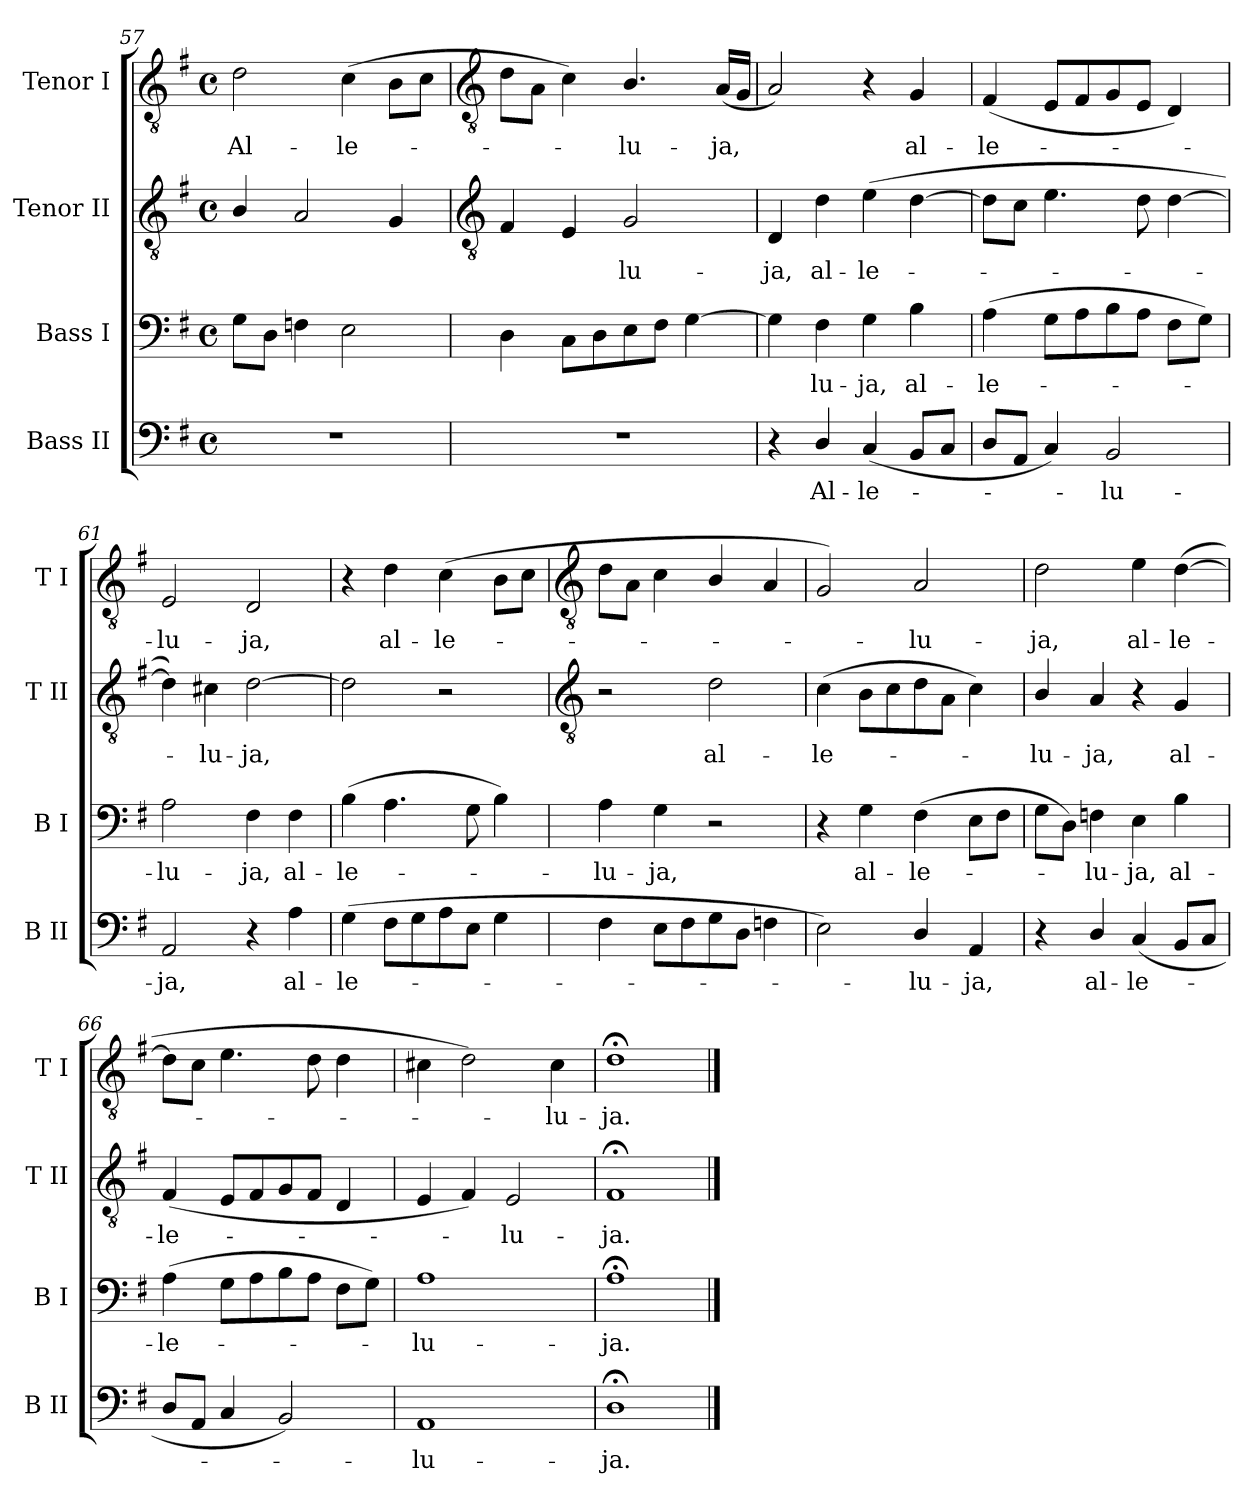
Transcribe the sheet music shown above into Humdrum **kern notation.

**kern	**text	**kern	**text	**kern	**text	**kern	**text
*part4	*part4	*part3	*part3	*part2	*part2	*part1	*part1
*staff4	*staff4	*staff3	*staff3	*staff2	*staff2	*staff1	*staff1
*I"Bass II	*	*I"Bass I	*	*I"Tenor II	*	*I"Tenor I	*
*I'B II	*	*I'B I	*	*I'T II	*	*I'T I	*
*clefF4	*	*clefF4	*	*clefGv2	*	*clefGv2	*
*k[f#]	*	*k[f#]	*	*k[f#]	*	*k[f#]	*
*G:	*	*G:	*	*G:	*	*G:	*
*M4/4	*	*M4/4	*	*M4/4	*	*M4/4	*
*met(c)	*	*met(c)	*	*met(c)	*	*met(c)	*
=57	=57	=57	=57	=57	=57	=57	=57
!	!	!	!	!	!	!	!LO:LY:b
1r	.	8GL	.	4B/	.	2d	Al-
.	.	8DJ	.	.	.	.	.
.	.	4Fn	.	2A	.	.	.
!	!	!	!	!	!	!	!LO:LY:b
.	.	2E	.	.	.	(>4c	-le-
.	.	.	.	4G	.	8BL	.
.	.	.	.	.	.	8cJ	.
!!LO:LB:g=z
=58	=58	=58	=58	=58	=58	=58	=58
*	*	*	*	*clefGv2	*	*clefGv2	*
1r	.	4D	.	4F#	.	8dL	.
.	.	.	.	.	.	8AJ	.
.	.	8CL	.	4E	.	4c)	.
.	.	8D	.	.	.	.	.
!	!	!	!	!	!LO:LY:b	!	!LO:LY:b
.	.	8E	.	2G	lu-	4.B/	lu-
.	.	8F#J	.	.	.	.	.
.	.	[4G	.	.	.	.	.
!	!	!	!	!	!	!	!LO:LY:b
.	.	.	.	.	.	(<16ALL	-ja,
.	.	.	.	.	.	16GJJ	.
=59	=59	=59	=59	=59	=59	=59	=59
!	!	!	!	!	!LO:LY:b	!	!
4r	.	4G]	.	4D	-ja,	2A)	.
!	!LO:LY:b	!	!LO:LY:b	!	!LO:LY:b	!	!
4D/	Al-	4F#	lu-	4d	al-	.	.
!	!LO:LY:b	!	!LO:LY:b	!	!LO:LY:b	!	!
(<4C	-le-	4G	-ja,	(>4e	-le-	4r	.
!	!	!	!LO:LY:b	!	!	!	!LO:LY:b
8BBL	.	4B	al-	[4d	.	4G	al-
8CJ	.	.	.	.	.	.	.
=60	=60	=60	=60	=60	=60	=60	=60
!	!	!	!LO:LY:b	!	!	!	!LO:LY:b
8DL	.	(>4A	-le-	8dL]	.	(<4F#	-le-
8AAJ	.	.	.	8cJ	.	.	.
4C)	.	8GL	.	4.e	.	8EL	.
.	.	8A	.	.	.	8F#	.
!	!LO:LY:b	!	!	!	!	!	!
2BB	lu-	8B	.	.	.	8G	.
.	.	8AJ	.	8d	.	8EJ	.
.	.	8F#L	.	[4d	.	4D)	.
.	.	8GJ)	.	.	.	.	.
=61	=61	=61	=61	=61	=61	=61	=61
!	!LO:LY:b	!	!LO:LY:b	!	!	!	!LO:LY:b
2AA	-ja,	2A	lu-	4d])	.	2E	lu-
!	!	!	!	!	!LO:LY:b	!	!
.	.	.	.	4c#X	lu-	.	.
!	!	!	!LO:LY:b	!	!LO:LY:b	!	!LO:LY:b
4r	.	4F#	-ja,	[2d	-ja,	2D	-ja,
!	!LO:LY:b	!	!LO:LY:b	!	!	!	!
4A	al-	4F#	al-	.	.	.	.
=62	=62	=62	=62	=62	=62	=62	=62
!	!LO:LY:b	!	!LO:LY:b	!	!	!	!
(>4G	-le-	(>4B	-le-	2d]	.	4r	.
!	!	!	!	!	!	!	!LO:LY:b
8F#L	.	4.A	.	.	.	4d	al-
8G	.	.	.	.	.	.	.
!	!	!	!	!	!	!	!LO:LY:b
8A	.	.	.	2r	.	(>4c	-le-
8EJ	.	8G	.	.	.	.	.
4G	.	4B)	.	.	.	8BL	.
.	.	.	.	.	.	8cJ	.
!!LO:LB:g=z
=63	=63	=63	=63	=63	=63	=63	=63
*	*	*	*	*clefGv2	*	*clefGv2	*
!	!	!	!LO:LY:b	!	!	!	!
4F#	.	4A	lu-	2r	.	8dL	.
.	.	.	.	.	.	8AJ	.
!	!	!	!LO:LY:b	!	!	!	!
8EL	.	4G	-ja,	.	.	4c	.
8F#	.	.	.	.	.	.	.
!	!	!	!	!	!LO:LY:b	!	!
8G	.	2r	.	2d	al-	4B/	.
8DJ	.	.	.	.	.	.	.
4Fn	.	.	.	.	.	4A	.
=64	=64	=64	=64	=64	=64	=64	=64
!	!	!	!	!	!LO:LY:b	!	!
2E)	.	4r	.	(>4c	-le-	2G)	.
!	!	!	!LO:LY:b	!	!	!	!
.	.	4G	al-	8BL	.	.	.
.	.	.	.	8c	.	.	.
!	!LO:LY:b	!	!LO:LY:b	!	!	!	!LO:LY:b
4D/	lu-	(>4F#	-le-	8d	.	2A	lu-
.	.	.	.	8AJ	.	.	.
!	!LO:LY:b	!	!	!	!	!	!
4AA	-ja,	8EL	.	4c)	.	.	.
.	.	8F#J	.	.	.	.	.
=65	=65	=65	=65	=65	=65	=65	=65
!	!	!	!	!	!LO:LY:b	!	!LO:LY:b
4r	.	8GL	.	4B/	lu-	2d	-ja,
.	.	8DJ)	.	.	.	.	.
!	!LO:LY:b	!	!LO:LY:b	!	!LO:LY:b	!	!
4D/	al-	4Fn	lu-	4A	-ja,	.	.
!	!LO:LY:b	!	!LO:LY:b	!	!	!	!LO:LY:b
(<4C	-le-	4E	-ja,	4r	.	4e	al-
!	!	!	!LO:LY:b	!	!LO:LY:b	!	!LO:LY:b
8BBL	.	4B	al-	4G	al-	(>[4d	-le-
8CJ	.	.	.	.	.	.	.
=66	=66	=66	=66	=66	=66	=66	=66
!	!	!	!LO:LY:b	!	!LO:LY:b	!	!
8DL	.	(>4A	-le-	(<4F#	-le-	8dL]	.
8AAJ	.	.	.	.	.	8cJ	.
4C	.	8GL	.	8EL	.	4.e	.
.	.	8A	.	8F#	.	.	.
2BB)	.	8B	.	8G	.	.	.
.	.	8AJ	.	8F#J	.	8d	.
.	.	8F#L	.	4D	.	4d	.
.	.	8GJ)	.	.	.	.	.
=67	=67	=67	=67	=67	=67	=67	=67
!	!LO:LY:b	!	!LO:LY:b	!	!	!	!
1AA	lu-	1A	lu-	4E	.	4c#X	.
.	.	.	.	4F#)	.	2d)	.
!	!	!	!	!	!LO:LY:b	!	!
.	.	.	.	2E	lu-	.	.
!	!	!	!	!	!	!	!LO:LY:b
.	.	.	.	.	.	4c#	lu-
=68	=68	=68	=68	=68	=68	=68	=68
!	!LO:LY:b	!	!LO:LY:b	!	!LO:LY:b	!	!LO:LY:b
1D;<	-ja.	1A;<	-ja.	1F#;<	-ja.	1d;<	-ja.
==	==	==	==	==	==	==	==
*-	*-	*-	*-	*-	*-	*-	*-
